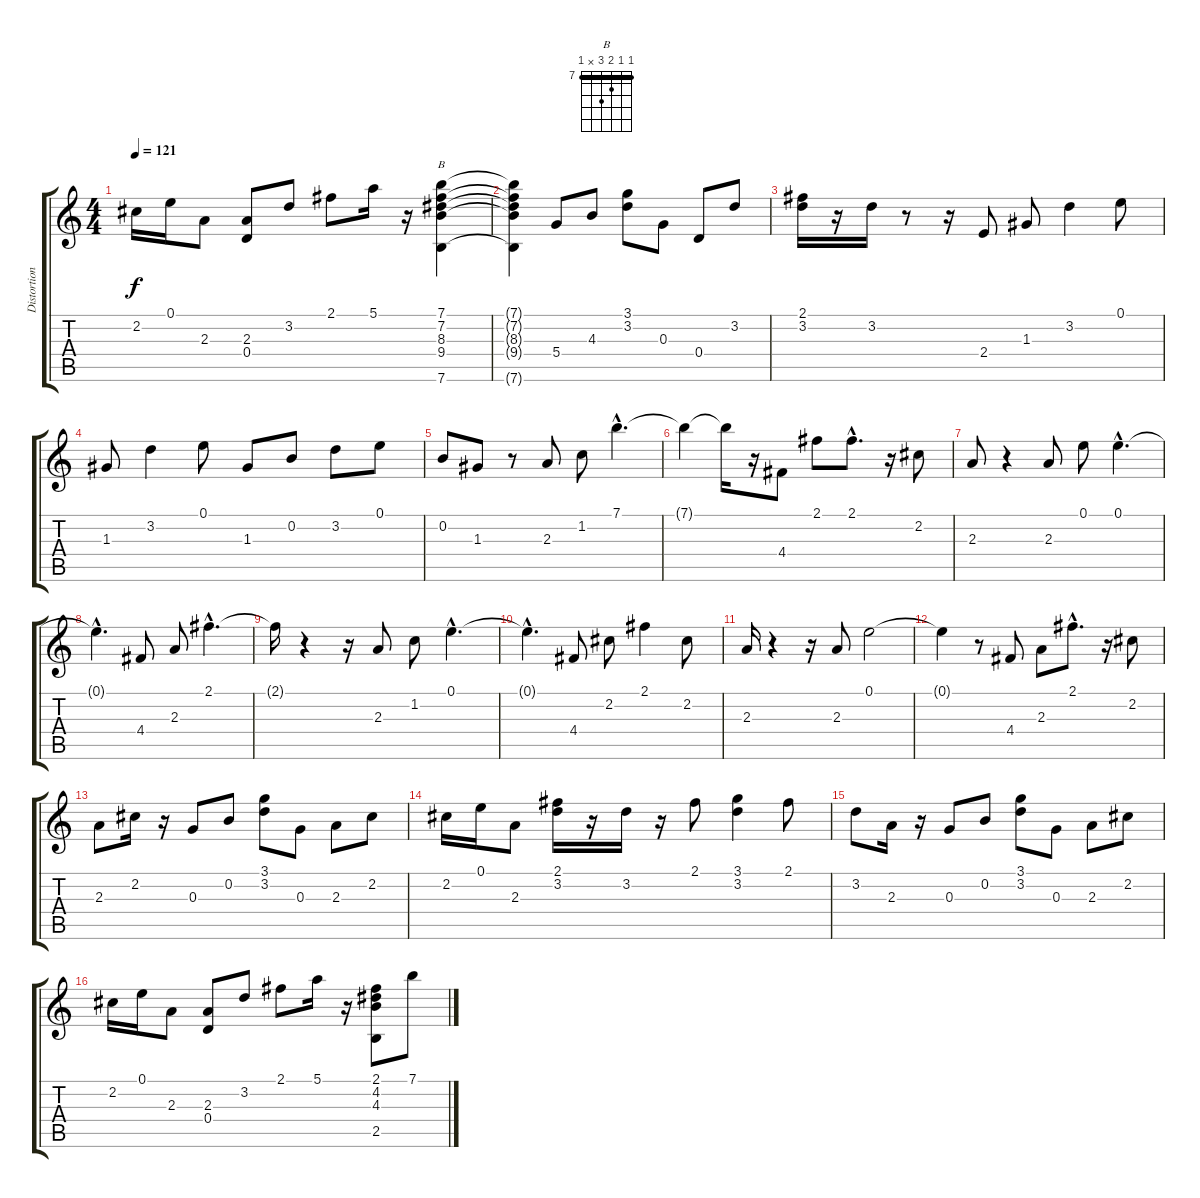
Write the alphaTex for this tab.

\track ("Distortion Guitar" "Distortion") {instrument distortionguitar}
\staff {score tabs}
\tuning (E4 B3 G3 D3 A2 E2) {hide}
\chord ("B" 7 7 8 9 x 7) {firstfret 7 barre 7}
\ts (4 4)
\tempo 121
\clef g2
\ks c
2.2.16{dy f} 0.1.16 2.3.8 (2.3 0.4).8 3.2.8 2.1.8 5.1.16 r.16 (7.1 7.2 8.3 9.4 7.6).4{ch "B"} |
(7.1{t} 7.2{t} 8.3{t} 9.4{t} 7.6{t}).4 5.4.8 4.3.8 (3.1 3.2).8 0.3.8 0.4.8 3.2.8 |
(2.1 3.2).16 r.16 3.2.16 r.8 r.16 2.4.8 1.3.8 3.2.4 0.1.8 |
1.3.8 3.2.4 0.1.8 1.3.8 0.2.8 3.2.8 0.1.8 |
0.2.8 1.3.8 r.8 2.3.8 1.2.8 7.1{hac}.4{d} |
7.1{t}.4 7.1{t}.16 r.16 4.4.8 2.1.8 2.1{hac}.8{d} r.16 2.2.8 |
2.3.8 r.4 2.3.8 0.1.8 0.1{hac}.4{d} |
0.1{hac t}.4{d} 4.4.8 2.3.8 2.1{hac}.4{d} |
2.1{t}.16 r.4 r.16 2.3.8 1.2.8 0.1{hac}.4{d} |
0.1{hac t}.4{d} 4.4.8 2.2.8 2.1.4 2.2.8 |
2.3.16 r.4 r.16 2.3.8 0.1.2 |
0.1{t}.4 r.8 4.4.8 2.3.8 2.1{hac}.8{d} r.16 2.2.8 |
2.3.8 2.2.16 r.16 0.3.8 0.2.8 (3.1 3.2).8 0.3.8 2.3.8 2.2.8 |
2.2.16 0.1.16 2.3.8 (2.1 3.2).16 r.16 3.2.16 r.16 2.1.8 (3.1 3.2).4 2.1.8 |
3.2.8 2.3.16 r.16 0.3.8 0.2.8 (3.1 3.2).8 0.3.8 2.3.8 2.2.8 |
2.2.16 0.1.16 2.3.8 (2.3 0.4).8 3.2.8 2.1.8 5.1.16 r.16 (2.1 4.2 4.3 2.5).8 7.1.8
